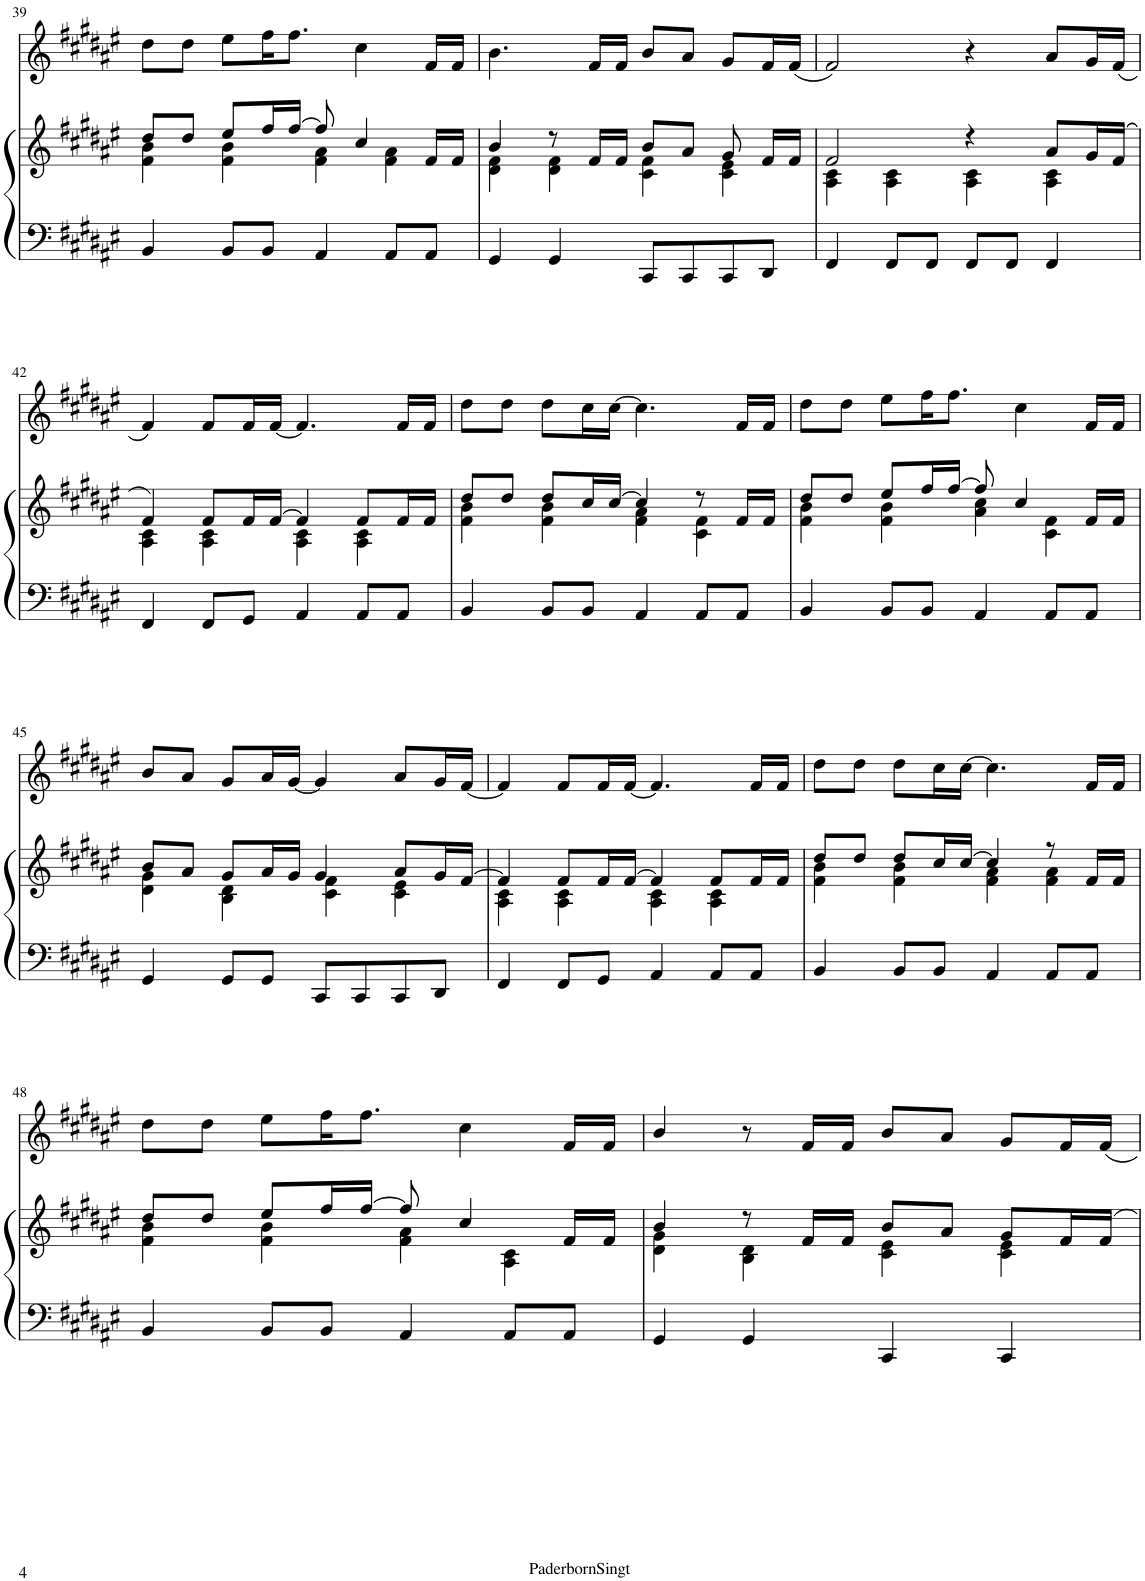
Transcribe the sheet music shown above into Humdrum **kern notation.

**kern	**kern	**kern
*part2	*part2	*part1
*staff3	*staff2	*staff1
*I"Piano	*	*I"Voice
*I'Pno	*	*I'V
!!LO:PB:g=z
*clefF4	*clefG2	*clefG2
*k[f#c#g#d#a#e#]	*k[f#c#g#d#a#e#]	*k[f#c#g#d#a#e#]
*M4/4	*M4/4	*M4/4
*met(c)	*met(c)	*met(c)
=39	=39	=39
*	*^	*
4BB/	8dd#/L	4f#\ 4b\	8dd#\L
.	8dd#/J	.	8dd#\J
8BB/L	8ee#/L	4f#\ 4b\	8ee#\L
8BB/J	16ff#/L	.	16ff#\K
.	[>16ff#/JJ	.	8.ff#\J
4AA#/	8ff#/]	4f#\ 4a#\	.
.	4cc#/	.	4cc#\
8AA#/L	.	4f#\ 4a#\	.
8AA#/J	16f#/LL	.	16f#/LL
.	16f#/JJ	.	16f#/JJ
=40	=40	=40	=40
4GG#/	4b/	4d#\ 4f#\	4.b\
4GG#/	8r	4d#\ 4f#\	.
.	16f#/LL	.	16f#/LL
.	16f#/JJ	.	16f#/JJ
8CC#/L	8b/L	4c#\ 4f#\	8b/L
8CC#/	8a#/J	.	8a#/J
8CC#/	8g#/	4c#\ 4e#\	8g#/L
8DD#/J	16f#/LL	.	16f#/L
.	16f#/JJ	.	(16f#/JJ
=41	=41	=41	=41
4FF#/	2f#/	4A#\ 4c#\	2f#/)
8FF#/L	.	4A#\ 4c#\	.
8FF#/J	.	.	.
8FF#/L	4r	4A#\ 4c#\	4r
8FF#/J	.	.	.
4FF#/	8a#/L	4A#\ 4c#\	8a#/L
.	16g#/L	.	16g#/L
.	(>16f#/JJ	.	(<16f#/JJ
!!LO:LB:g=z
=42	=42	=42	=42
4FF#/	4f#/)	4A#\ 4c#\	4f#/)
8FF#/L	8f#/L	4A#\ 4c#\	8f#/L
8GG#/J	16f#/L	.	16f#/L
.	[>16f#/JJ	.	[<16f#/JJ
4AA#/	4f#/]	4A#\ 4c#\	4.f#/]
8AA#/L	8f#/L	4A#\ 4c#\	.
8AA#/J	16f#/L	.	16f#/LL
.	16f#/JJ	.	16f#/JJ
=43	=43	=43	=43
4BB/	8dd#/L	4f#\ 4b\	8dd#\L
.	8dd#/J	.	8dd#\J
8BB/L	8dd#/L	4f#\ 4b\	8dd#\L
8BB/J	16cc#/L	.	16cc#\L
.	[>16cc#/JJ	.	[>16cc#\JJ
4AA#/	4cc#/]	4f#\ 4a#\	4.cc#\]
8AA#/L	8r	4c#\ 4f#\	.
8AA#/J	16f#/LL	.	16f#/LL
.	16f#/JJ	.	16f#/JJ
=44	=44	=44	=44
4BB/	8dd#/L	4f#\ 4b\	8dd#\L
.	8dd#/J	.	8dd#\J
8BB/L	8ee#/L	4f#\ 4b\	8ee#\L
8BB/J	16ff#/L	.	16ff#\K
.	[>16ff#/JJ	.	8.ff#\J
4AA#/	8ff#/]	4a#\ 4cc#\	.
.	4cc#/	.	4cc#\
8AA#/L	.	4c#\ 4f#\	.
8AA#/J	16f#/LL	.	16f#/LL
.	16f#/JJ	.	16f#/JJ
!!LO:LB:g=z
=45	=45	=45	=45
4GG#/	8b/L	4d#\ 4g#\	8b/L
.	8a#/J	.	8a#/J
8GG#/L	8g#/L	4B\ 4d#\	8g#/L
8GG#/J	16a#/L	.	16a#/L
.	16g#/JJ	.	[<16g#/JJ
8CC#/L	4g#/	4c#\ 4f#\	4g#/]
8CC#/	.	.	.
8CC#/	8a#/L	4c#\ 4e#\	8a#/L
8DD#/J	16g#/L	.	16g#/L
.	[>16f#/JJ	.	[<16f#/JJ
=46	=46	=46	=46
4FF#/	4f#/]	4A#\ 4c#\	4f#/]
8FF#/L	8f#/L	4A#\ 4c#\	8f#/L
8GG#/J	16f#/L	.	16f#/L
.	[>16f#/JJ	.	[<16f#/JJ
4AA#/	4f#/]	4A#\ 4c#\	4.f#/]
8AA#/L	8f#/L	4A#\ 4c#\	.
8AA#/J	16f#/L	.	16f#/LL
.	16f#/JJ	.	16f#/JJ
=47	=47	=47	=47
4BB/	8dd#/L	4f#\ 4b\	8dd#\L
.	8dd#/J	.	8dd#\J
8BB/L	8dd#/L	4f#\ 4b\	8dd#\L
8BB/J	16cc#/L	.	16cc#\L
.	[>16cc#/JJ	.	[>16cc#\JJ
4AA#/	4cc#/]	4f#\ 4a#\	4.cc#\]
8AA#/L	8r	4f#\ 4a#\	.
8AA#/J	16f#/LL	.	16f#/LL
.	16f#/JJ	.	16f#/JJ
!!LO:LB:g=z
=48	=48	=48	=48
4BB/	8dd#/L	4f#\ 4b\	8dd#\L
.	8dd#/J	.	8dd#\J
8BB/L	8ee#/L	4f#\ 4b\	8ee#\L
8BB/J	16ff#/L	.	16ff#\K
.	[>16ff#/JJ	.	8.ff#\J
4AA#/	8ff#/]	4f#\ 4a#\	.
.	4cc#/	.	4cc#\
8AA#/L	.	4A#\ 4c#\	.
8AA#/J	16f#/LL	.	16f#/LL
.	16f#/JJ	.	16f#/JJ
=49	=49	=49	=49
4GG#/	4b/	4d#\ 4g#\	4b/
4GG#/	8r	4B\ 4d#\	8r
.	16f#/LL	.	16f#/LL
.	16f#/JJ	.	16f#/JJ
4CC#/	8b/L	4c#\ 4e#\	8b/L
.	8a#/J	.	8a#/J
4CC#/	8g#/L	4c#\ 4e#\	8g#/L
.	16f#/L	.	16f#/L
.	16f#/JJ	.	16f#/JJ
*	*v	*v	*
=	=	=
*-	*-	*-
